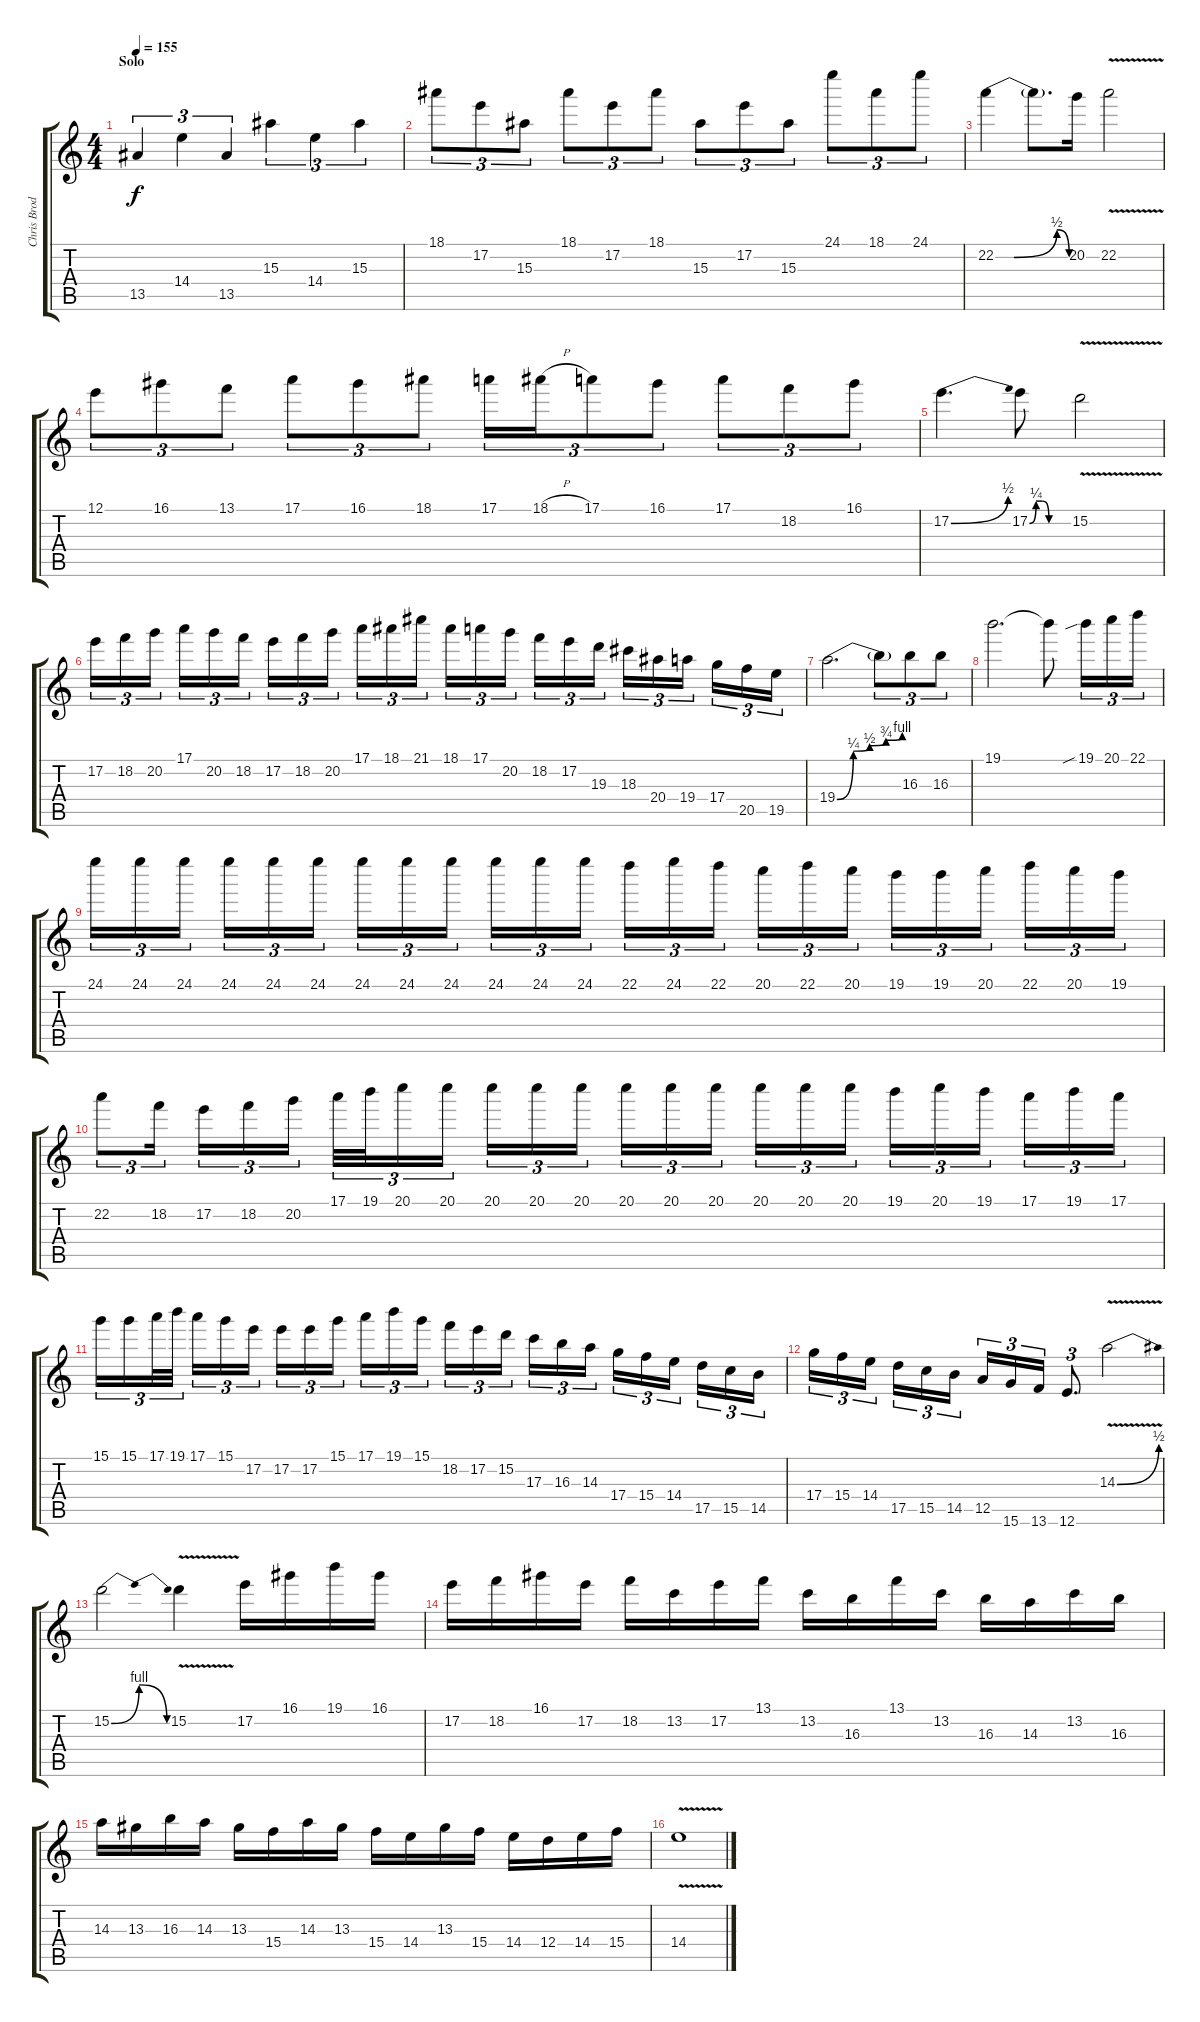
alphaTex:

\track ("Chris Broderick" "Chris Brod") {instrument distortionguitar}
\staff {score tabs}
\tuning (E4 B3 G3 D3 A2 E2) {hide}
\ts (4 4)
\section ("" "Solo")
\tempo 155
\clef g2
\ks c
13.5.4{tu (3 2) dy f} 14.4.4{tu (3 2)} 13.5.4{tu (3 2)} 15.3.4{tu (3 2)} 14.4.4{tu (3 2)} 15.3.4{tu (3 2)} |
18.1.8{tu (3 2)} 17.2.8{tu (3 2)} 15.3.8{tu (3 2)} 18.1.8{tu (3 2)} 17.2.8{tu (3 2)} 18.1.8{tu (3 2)} 15.3.8{tu (3 2)} 17.2.8{tu (3 2)} 15.3.8{tu (3 2)} 24.1.8{tu (3 2)} 18.1.8{tu (3 2)} 24.1.8{tu (3 2)} |
22.2{be (custom 0 0 15 0 50 2 60 0)}.4 22.2{t}.8{d} 20.2.16 22.2{v}.2 |
12.1.8{tu (3 2)} 16.1.8{tu (3 2)} 13.1.8{tu (3 2)} 17.1.8{tu (3 2)} 16.1.8{tu (3 2)} 18.1.8{tu (3 2)} 17.1.16{tu (3 2)} 18.1{h}.16{tu (3 2)} 17.1.8{tu (3 2)} 16.1.8{tu (3 2)} 17.1.8{tu (3 2)} 18.2.8{tu (3 2)} 16.1.8{tu (3 2)} |
17.2{be (bend 0 0 60 2)}.4{d} 17.2{be (custom 0 0 10 1 20 1 30 0 60 0)}.8 15.2{v}.2 |
17.2.16{tu (3 2)} 18.2.16{tu (3 2)} 20.2.16{tu (3 2) beam splitsecondary} 17.1.16{tu (3 2)} 20.2.16{tu (3 2)} 18.2.16{tu (3 2)} 17.2.16{tu (3 2)} 18.2.16{tu (3 2)} 20.2.16{tu (3 2) beam splitsecondary} 17.1.16{tu (3 2)} 18.1.16{tu (3 2)} 21.1.16{tu (3 2)} 18.1.16{tu (3 2)} 17.1.16{tu (3 2)} 20.2.16{tu (3 2) beam splitsecondary} 18.2.16{tu (3 2)} 17.2.16{tu (3 2)} 19.3.16{tu (3 2)} 18.3.16{tu (3 2)} 20.4.16{tu (3 2)} 19.4.16{tu (3 2) beam splitsecondary} 17.4.16{tu (3 2)} 20.5.16{tu (3 2)} 19.5.16{tu (3 2)} |
19.4{be (custom 0 0 15 1 30 2 45 3 60 4)}.2{d} 19.4{t}.8{tu (3 2)} 16.3.8{tu (3 2)} 16.3.8{tu (3 2)} |
19.1.2{d} 19.1{t}.8 19.1{sib}.16{tu (3 2)} 20.1.16{tu (3 2)} 22.1.16{tu (3 2)} |
24.1.16{tu (3 2)} 24.1.16{tu (3 2)} 24.1.16{tu (3 2) beam splitsecondary} 24.1.16{tu (3 2)} 24.1.16{tu (3 2)} 24.1.16{tu (3 2)} 24.1.16{tu (3 2)} 24.1.16{tu (3 2)} 24.1.16{tu (3 2) beam splitsecondary} 24.1.16{tu (3 2)} 24.1.16{tu (3 2)} 24.1.16{tu (3 2)} 22.1.16{tu (3 2)} 24.1.16{tu (3 2)} 22.1.16{tu (3 2) beam splitsecondary} 20.1.16{tu (3 2)} 22.1.16{tu (3 2)} 20.1.16{tu (3 2)} 19.1.16{tu (3 2)} 19.1.16{tu (3 2)} 20.1.16{tu (3 2) beam splitsecondary} 22.1.16{tu (3 2)} 20.1.16{tu (3 2)} 19.1.16{tu (3 2)} |
22.2.8{tu (3 2)} 18.2.16{tu (3 2) beam splitsecondary} 17.2.16{tu (3 2)} 18.2.16{tu (3 2)} 20.2.16{tu (3 2)} 17.1.32{tu (3 2)} 19.1.32{tu (3 2)} 20.1.16{tu (3 2)} 20.1.16{tu (3 2) beam splitsecondary} 20.1.16{tu (3 2)} 20.1.16{tu (3 2)} 20.1.16{tu (3 2)} 20.1.16{tu (3 2)} 20.1.16{tu (3 2)} 20.1.16{tu (3 2) beam splitsecondary} 20.1.16{tu (3 2)} 20.1.16{tu (3 2)} 20.1.16{tu (3 2)} 19.1.16{tu (3 2)} 20.1.16{tu (3 2)} 19.1.16{tu (3 2) beam splitsecondary} 17.1.16{tu (3 2)} 19.1.16{tu (3 2)} 17.1.16{tu (3 2)} |
15.1.16{tu (3 2)} 15.1.16{tu (3 2)} 17.1.32{tu (3 2)} 19.1.32{tu (3 2) beam splitsecondary} 17.1.16{tu (3 2)} 15.1.16{tu (3 2)} 17.2.16{tu (3 2)} 17.2.16{tu (3 2)} 17.2.16{tu (3 2)} 15.1.16{tu (3 2) beam splitsecondary} 17.1.16{tu (3 2)} 19.1.16{tu (3 2)} 15.1.16{tu (3 2)} 18.2.16{tu (3 2)} 17.2.16{tu (3 2)} 15.2.16{tu (3 2) beam splitsecondary} 17.3.16{tu (3 2)} 16.3.16{tu (3 2)} 14.3.16{tu (3 2)} 17.4.16{tu (3 2)} 15.4.16{tu (3 2)} 14.4.16{tu (3 2) beam splitsecondary} 17.5.16{tu (3 2)} 15.5.16{tu (3 2)} 14.5.16{tu (3 2)} |
17.4.16{tu (3 2)} 15.4.16{tu (3 2)} 14.4.16{tu (3 2) beam splitsecondary} 17.5.16{tu (3 2)} 15.5.16{tu (3 2)} 14.5.16{tu (3 2)} 12.5.16{tu (3 2)} 15.6.16{tu (3 2)} 13.6.16{tu (3 2)} 12.6.8{d tu (3 2)} 14.3{be (bend 0 0 60 2) v}.2 |
15.2{be (bendrelease 0 0 10 4 45 4 60 0)}.2 15.2{v}.4 17.2.16 16.1.16 19.1.16 16.1.16 |
17.2.16 18.2.16 16.1.16 17.2.16 18.2.16 13.2.16 17.2.16 13.1.16 13.2.16 16.3.16 13.1.16 13.2.16 16.3.16 14.3.16 13.2.16 16.3.16 |
14.3.16 13.3.16 16.3.16 14.3.16 13.3.16 15.4.16 14.3.16 13.3.16 15.4.16 14.4.16 13.3.16 15.4.16 14.4.16 12.4.16 14.4.16 15.4.16 |
14.4{v}.1
